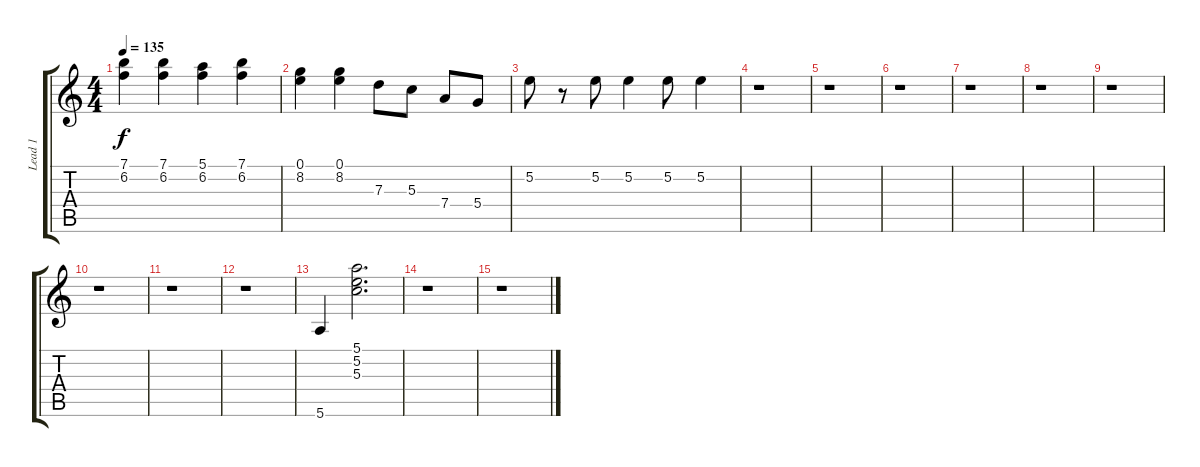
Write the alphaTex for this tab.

\track ("Lead 1" "Lead 1") {instrument electricguitarclean}
\staff {score tabs}
\tuning (E4 B3 G3 D3 A2 E2) {hide}
\ts (4 4)
\tempo 135
\clef g2
\ks c
(7.1 6.2).4{dy f} (7.1 6.2).4 (5.1 6.2).4 (7.1 6.2).4 |
(0.1 8.2).4 (0.1 8.2).4 7.3.8 5.3.8 7.4.8 5.4.8 |
5.2.8 r.8 5.2.8 5.2.4 5.2.8 5.2.4 |
r.1 |
r.1 |
r.1 |
r.1 |
r.1 |
r.1 |
r.1 |
r.1 |
r.1 |
5.6.4 (5.1 5.2 5.3).2{d} |
r.1 |
r.1
